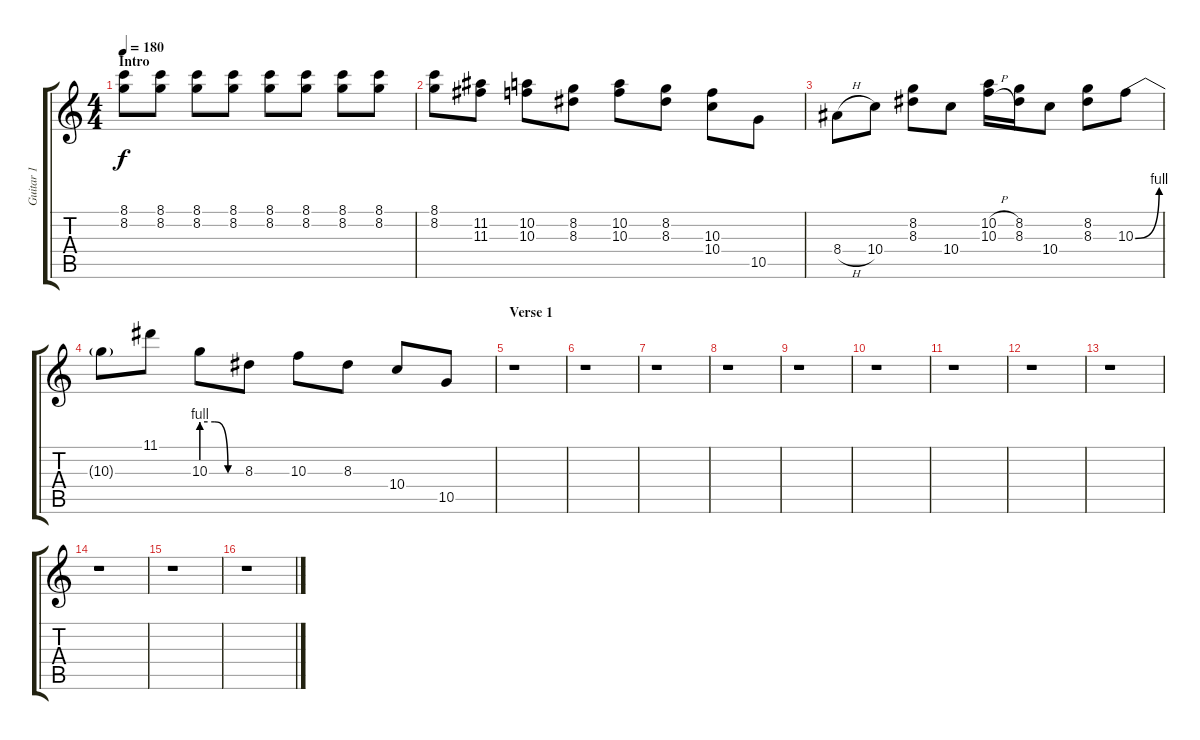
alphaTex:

\track ("Guitar 1" "Guitar 1") {instrument distortionguitar}
\staff {score tabs}
\tuning (E4 B3 G3 D3 A2 E2) {hide}
\ts (4 4)
\section ("" "Intro")
\tempo 180
\clef g2
\ks c
(8.1 8.2).8{dy f instrument distortionguitar} (8.1 8.2).8 (8.1 8.2).8 (8.1 8.2).8 (8.1 8.2).8 (8.1 8.2).8 (8.1 8.2).8 (8.1 8.2).8 |
(8.1 8.2).8 (11.2 11.3).8 (10.2 10.3).8 (8.2 8.3).8 (10.2 10.3).8 (8.2 8.3).8 (10.3 10.4).8 10.5.8 |
8.4{h}.8 10.4.8 (8.2 8.3).8 10.4.8 (10.2{h} 10.3{h}).16 (8.2 8.3).16 10.4.8 (8.2 8.3).8 10.3{be (bend 0 0 60 4)}.8 |
10.3{t}.8 11.1.8 10.3{be (custom 0 4 20 4 40 0 60 0)}.8 8.3.8 10.3.8 8.3.8 10.4.8 10.5.8 |
\section ("" "Verse 1")
r.1 |
r.1 |
r.1 |
r.1 |
r.1 |
r.1 |
r.1 |
r.1 |
r.1 |
r.1 |
r.1 |
r.1
